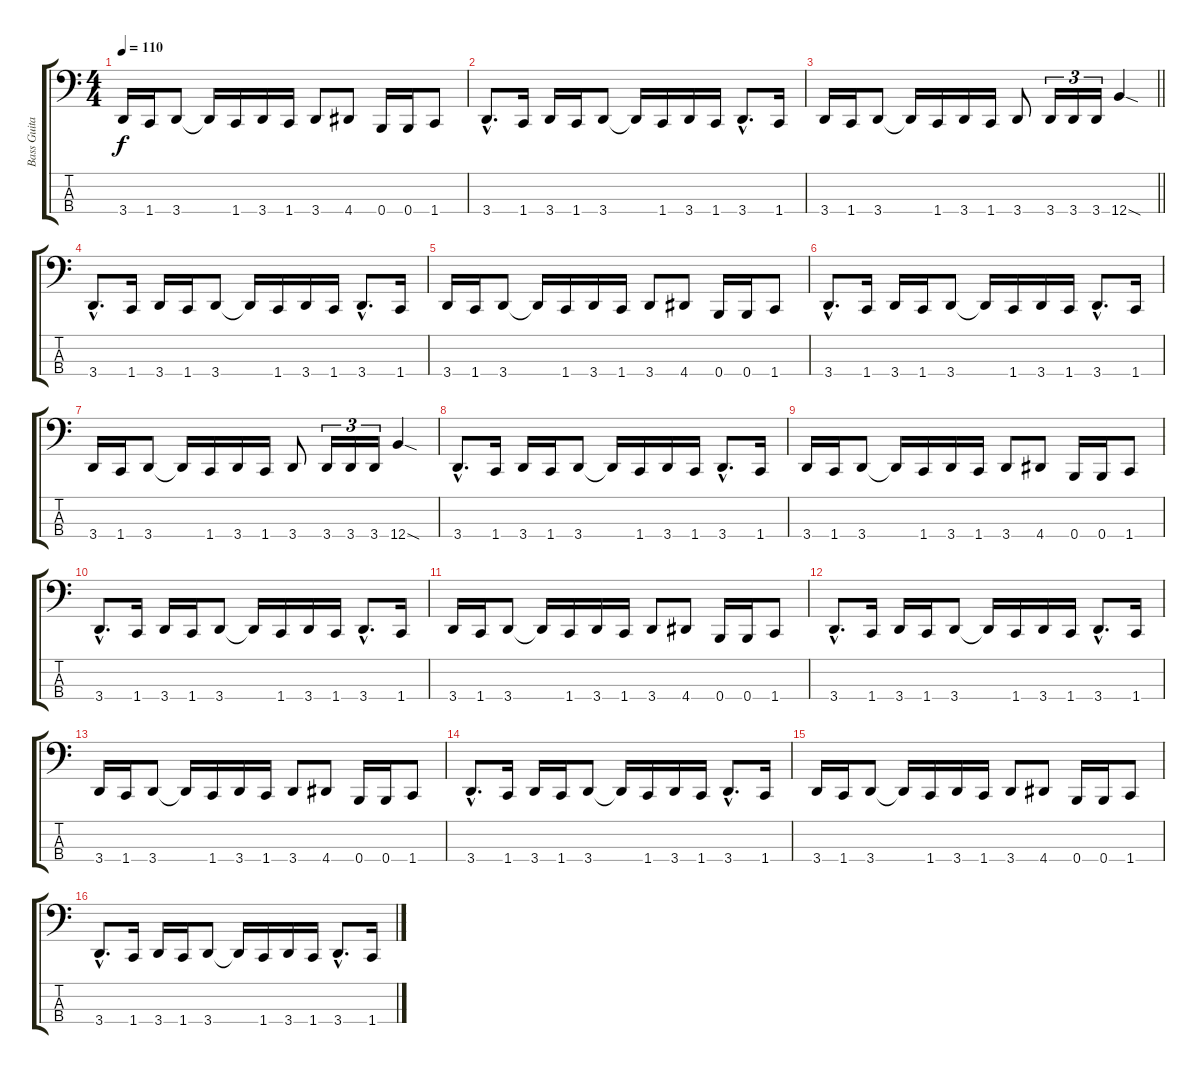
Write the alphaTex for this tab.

\track ("Bass Guitar" "Bass Guita") {instrument electricbasspick}
\staff {score tabs}
\tuning (E2 B1 Gb1 B0) {hide}
\ts (4 4)
\tempo 110
\clef f4
\ks c
3.4.16{dy f} 1.4.16 3.4.8 3.4{t}.16 1.4.16 3.4.16 1.4.16 3.4.8 4.4.8 0.4.16 0.4.16 1.4.8 |
3.4{hac}.8{d} 1.4.16 3.4.16 1.4.16 3.4.8 3.4{t}.16 1.4.16 3.4.16 1.4.16 3.4{hac}.8{d} 1.4.16 |
\barLineRight lightlight
3.4.16 1.4.16 3.4.8 3.4{t}.16 1.4.16 3.4.16 1.4.16 3.4.8 3.4.16{tu (3 2)} 3.4.16{tu (3 2)} 3.4.16{tu (3 2)} 12.4{sod}.4 |
3.4{hac}.8{d} 1.4.16 3.4.16 1.4.16 3.4.8 3.4{t}.16 1.4.16 3.4.16 1.4.16 3.4{hac}.8{d} 1.4.16 |
3.4.16 1.4.16 3.4.8 3.4{t}.16 1.4.16 3.4.16 1.4.16 3.4.8 4.4.8 0.4.16 0.4.16 1.4.8 |
3.4{hac}.8{d} 1.4.16 3.4.16 1.4.16 3.4.8 3.4{t}.16 1.4.16 3.4.16 1.4.16 3.4{hac}.8{d} 1.4.16 |
3.4.16 1.4.16 3.4.8 3.4{t}.16 1.4.16 3.4.16 1.4.16 3.4.8 3.4.16{tu (3 2)} 3.4.16{tu (3 2)} 3.4.16{tu (3 2)} 12.4{sod}.4 |
3.4{hac}.8{d} 1.4.16 3.4.16 1.4.16 3.4.8 3.4{t}.16 1.4.16 3.4.16 1.4.16 3.4{hac}.8{d} 1.4.16 |
3.4.16 1.4.16 3.4.8 3.4{t}.16 1.4.16 3.4.16 1.4.16 3.4.8 4.4.8 0.4.16 0.4.16 1.4.8 |
3.4{hac}.8{d} 1.4.16 3.4.16 1.4.16 3.4.8 3.4{t}.16 1.4.16 3.4.16 1.4.16 3.4{hac}.8{d} 1.4.16 |
3.4.16 1.4.16 3.4.8 3.4{t}.16 1.4.16 3.4.16 1.4.16 3.4.8 4.4.8 0.4.16 0.4.16 1.4.8 |
3.4{hac}.8{d} 1.4.16 3.4.16 1.4.16 3.4.8 3.4{t}.16 1.4.16 3.4.16 1.4.16 3.4{hac}.8{d} 1.4.16 |
3.4.16 1.4.16 3.4.8 3.4{t}.16 1.4.16 3.4.16 1.4.16 3.4.8 4.4.8 0.4.16 0.4.16 1.4.8 |
3.4{hac}.8{d} 1.4.16 3.4.16 1.4.16 3.4.8 3.4{t}.16 1.4.16 3.4.16 1.4.16 3.4{hac}.8{d} 1.4.16 |
3.4.16 1.4.16 3.4.8 3.4{t}.16 1.4.16 3.4.16 1.4.16 3.4.8 4.4.8 0.4.16 0.4.16 1.4.8 |
3.4{hac}.8{d} 1.4.16 3.4.16 1.4.16 3.4.8 3.4{t}.16 1.4.16 3.4.16 1.4.16 3.4{hac}.8{d} 1.4.16
